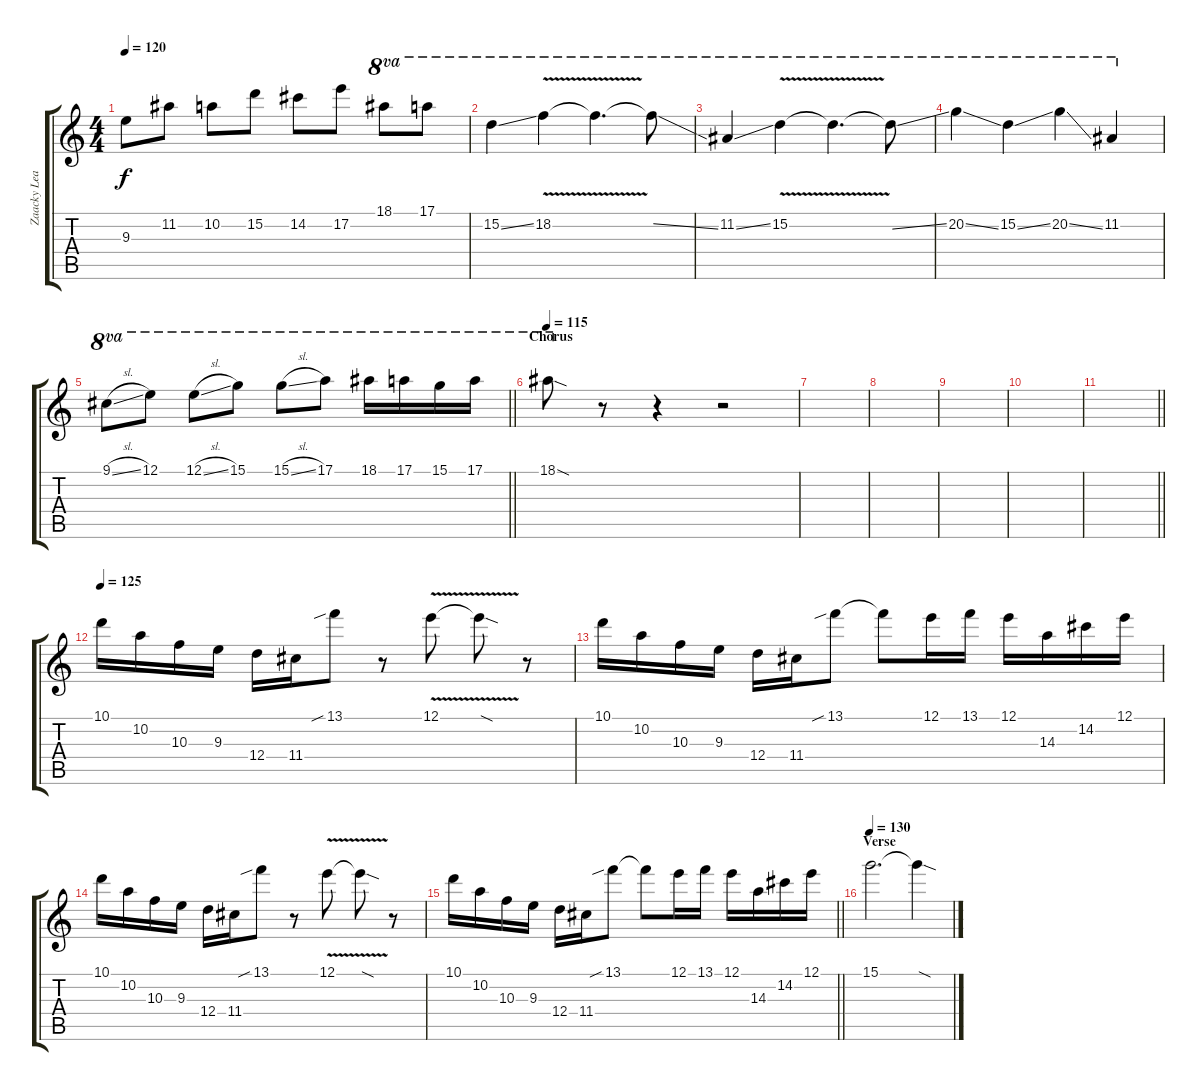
\track ("Zaacky Lead" "Zaacky Lea") {instrument distortionguitar}
\staff {score tabs}
\tuning (E4 B3 G3 D3 A2 D2) {hide}
\ts (4 4)
\tempo 120
\clef g2
\ks c
9.3{t}.8{dy f} 11.2.8 10.2.8 15.2.8 14.2.8 17.2.8 18.1.8{ot 8va} 17.1.8{ot 8va} |
15.2{ss}.4{ot 8va} 18.2{v}.4{ot 8va} 18.2{t}.4{d ot 8va} 18.2{ss t}.8{ot 8va} |
11.2{ss}.4{ot 8va} 15.2{v}.4{ot 8va} 15.2{t}.4{d ot 8va} 15.2{ss t}.8{ot 8va} |
20.2{ss}.4{ot 8va} 15.2{ss}.4{ot 8va} 20.2{ss}.4{ot 8va} 11.2.4{ot 8va} |
\barLineRight lightlight
9.1{sl}.8{ot 8va} 12.1.8{ot 8va} 12.1{sl}.8{ot 8va} 15.1.8{ot 8va} 15.1{sl}.8{ot 8va} 17.1.8{ot 8va} 18.1.16{ot 8va} 17.1.16{ot 8va} 15.1.16{ot 8va} 17.1.16{ot 8va} |
\section ("" "Chorus")
\tempo 115
18.1{sod}.8{ot 8va} r.8 r.4 r.2 |
|
|
|
|
\barLineRight lightlight
|
\tempo 125
10.1.16 10.2.16 10.3.16 9.3.16 12.4.16 11.4.16 13.1{sib}.8 r.8 12.1{v}.8 12.1{sod t}.8 r.8 |
10.1.16 10.2.16 10.3.16 9.3.16 12.4.16 11.4.16 13.1{sib}.8 13.1{t}.8 12.1.16 13.1.16 12.1.16 14.3.16 14.2.16 12.1.16 |
10.1.16 10.2.16 10.3.16 9.3.16 12.4.16 11.4.16 13.1{sib}.8 r.8 12.1{v}.8 12.1{sod t}.8 r.8 |
\barLineRight lightlight
10.1.16 10.2.16 10.3.16 9.3.16 12.4.16 11.4.16 13.1{sib}.8 13.1{t}.8 12.1.16 13.1.16 12.1.16 14.3.16 14.2.16 12.1.16 |
\section ("" "Verse")
\tempo 130
15.1.2{d} 15.1{sod t}.4
